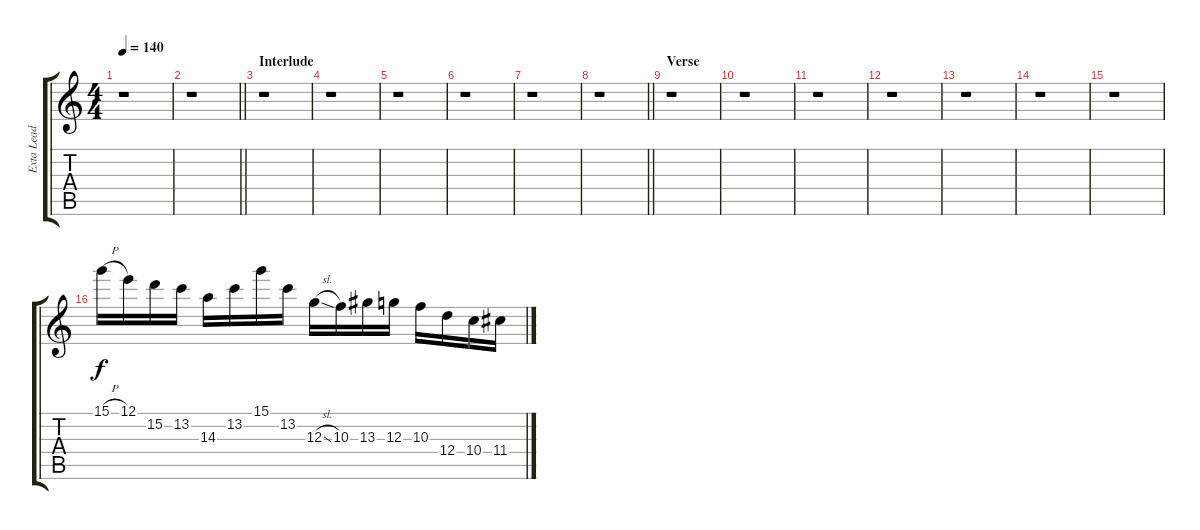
\track ("Exta Lead" "Exta Lead") {instrument overdrivenguitar}
\staff {score tabs}
\tuning (E4 B3 G3 D3 A2 D2) {hide}
\ts (4 4)
\tempo 140
\clef g2
\ks c
r.1{dy f} |
\barLineRight lightlight
r.1 |
\section ("" "Interlude")
r.1 |
r.1 |
r.1 |
r.1 |
r.1 |
\barLineRight lightlight
r.1 |
\section ("" "Verse")
r.1 |
r.1 |
r.1 |
r.1 |
r.1 |
r.1 |
r.1 |
15.1{h}.16 12.1.16 15.2.16 13.2.16 14.3.16 13.2.16 15.1.16 13.2.16 12.3{sl}.16 10.3.16 13.3.16 12.3.16 10.3.16 12.4.16 10.4.16 11.4.16
